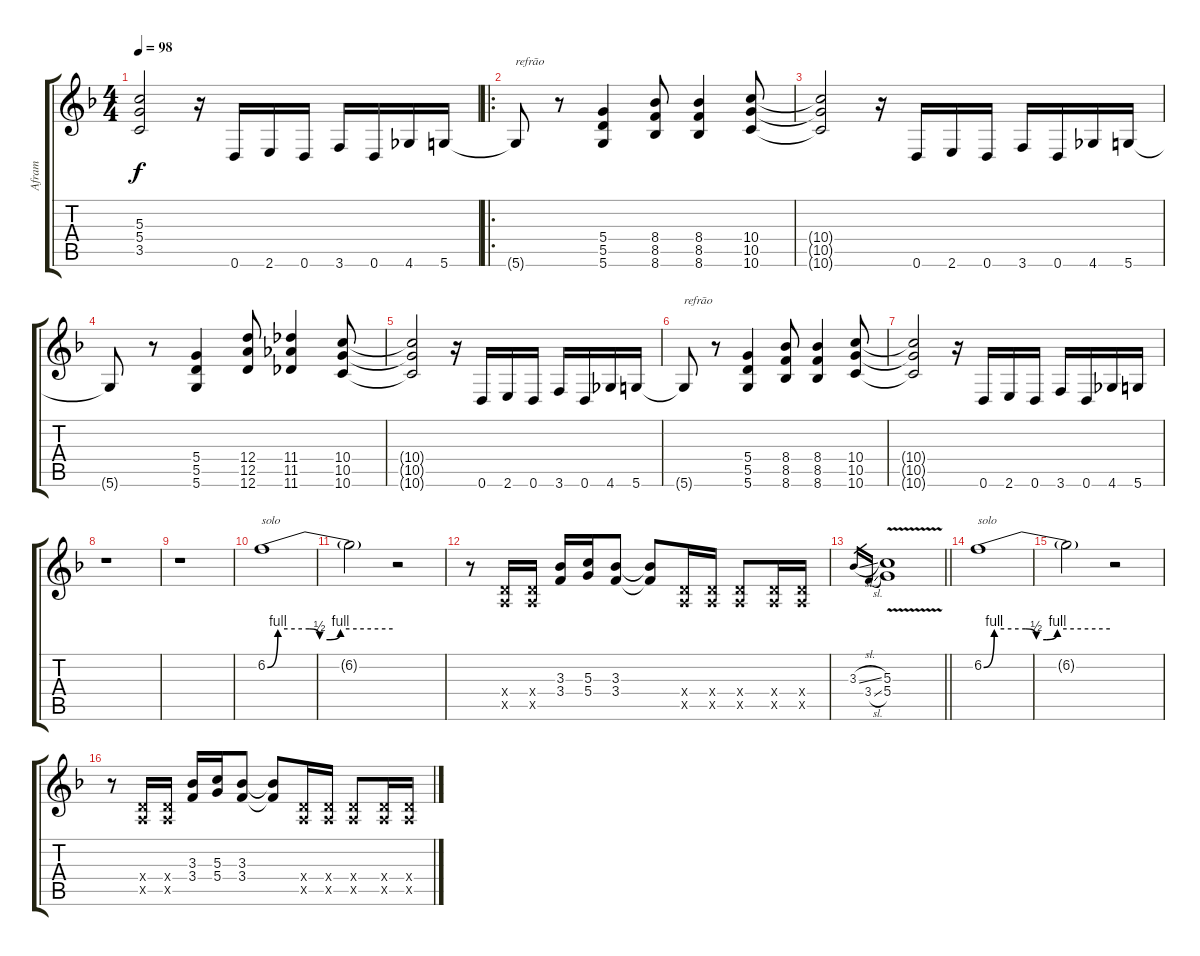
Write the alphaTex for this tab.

\track ("Afram" "Afram") {instrument distortionguitar}
\staff {score tabs}
\tuning (E4 B3 G3 D3 A2 D2) {hide}
\ts (4 4)
\tempo 98
\clef g2
\ks dminor
(5.3{t} 5.4{t} 3.5{t}).2{dy f} r.16 0.6.16 2.6.16 0.6.16 3.6.16 0.6.16 4.6.16 5.6.16 |
\ro
5.6{t}.8{txt "refrão"} r.8 (5.4 5.5 5.6).4 (8.4 8.5 8.6).8 (8.4 8.5 8.6).4 (10.4 10.5 10.6).8 |
(10.4{t} 10.5{t} 10.6{t}).2 r.16 0.6.16 2.6.16 0.6.16 3.6.16 0.6.16 4.6.16 5.6.16 |
5.6{t}.8 r.8 (5.4 5.5 5.6).4 (12.4 12.5 12.6).8 (11.4 11.5 11.6).4 (10.4 10.5 10.6).8 |
(10.4{t} 10.5{t} 10.6{t}).2 r.16 0.6.16 2.6.16 0.6.16 3.6.16 0.6.16 4.6.16 5.6.16 |
5.6{t}.8{txt "refrão"} r.8 (5.4 5.5 5.6).4 (8.4 8.5 8.6).8 (8.4 8.5 8.6).4 (10.4 10.5 10.6).8 |
(10.4{t} 10.5{t} 10.6{t}).2 r.16 0.6.16 2.6.16 0.6.16 3.6.16 0.6.16 4.6.16 5.6.16 |
r.1 |
r.1 |
6.2{be (custom 0 0 5 4 20 4 20 4 25 2 30 2 35 4 60 4)}.1{txt "solo"} |
6.2{t}.2 r.2 |
r.8 (0.4{x} 0.5{x}).16 (0.4{x} 0.5{x}).16 (3.3 3.4).16 (5.3 5.4).16 (3.3 3.4).8 (3.3{t} 3.4{t}).8 (0.4{x} 0.5{x}).16 (0.4{x} 0.5{x}).16 (0.4{x} 0.5{x}).8 (0.4{x} 0.5{x}).16 (0.4{x} 0.5{x}).16 |
\barLineRight lightlight
3.3{sl}.16{gr} 3.4{sl}.16{gr} (5.3 5.4{v}).1 |
6.2{be (custom 0 0 5 4 20 4 20 4 25 2 30 2 35 4 60 4)}.1{txt "solo"} |
6.2{t}.2 r.2 |
r.8 (0.4{x} 0.5{x}).16 (0.4{x} 0.5{x}).16 (3.3 3.4).16 (5.3 5.4).16 (3.3 3.4).8 (3.3{t} 3.4{t}).8 (0.4{x} 0.5{x}).16 (0.4{x} 0.5{x}).16 (0.4{x} 0.5{x}).8 (0.4{x} 0.5{x}).16 (0.4{x} 0.5{x}).16
